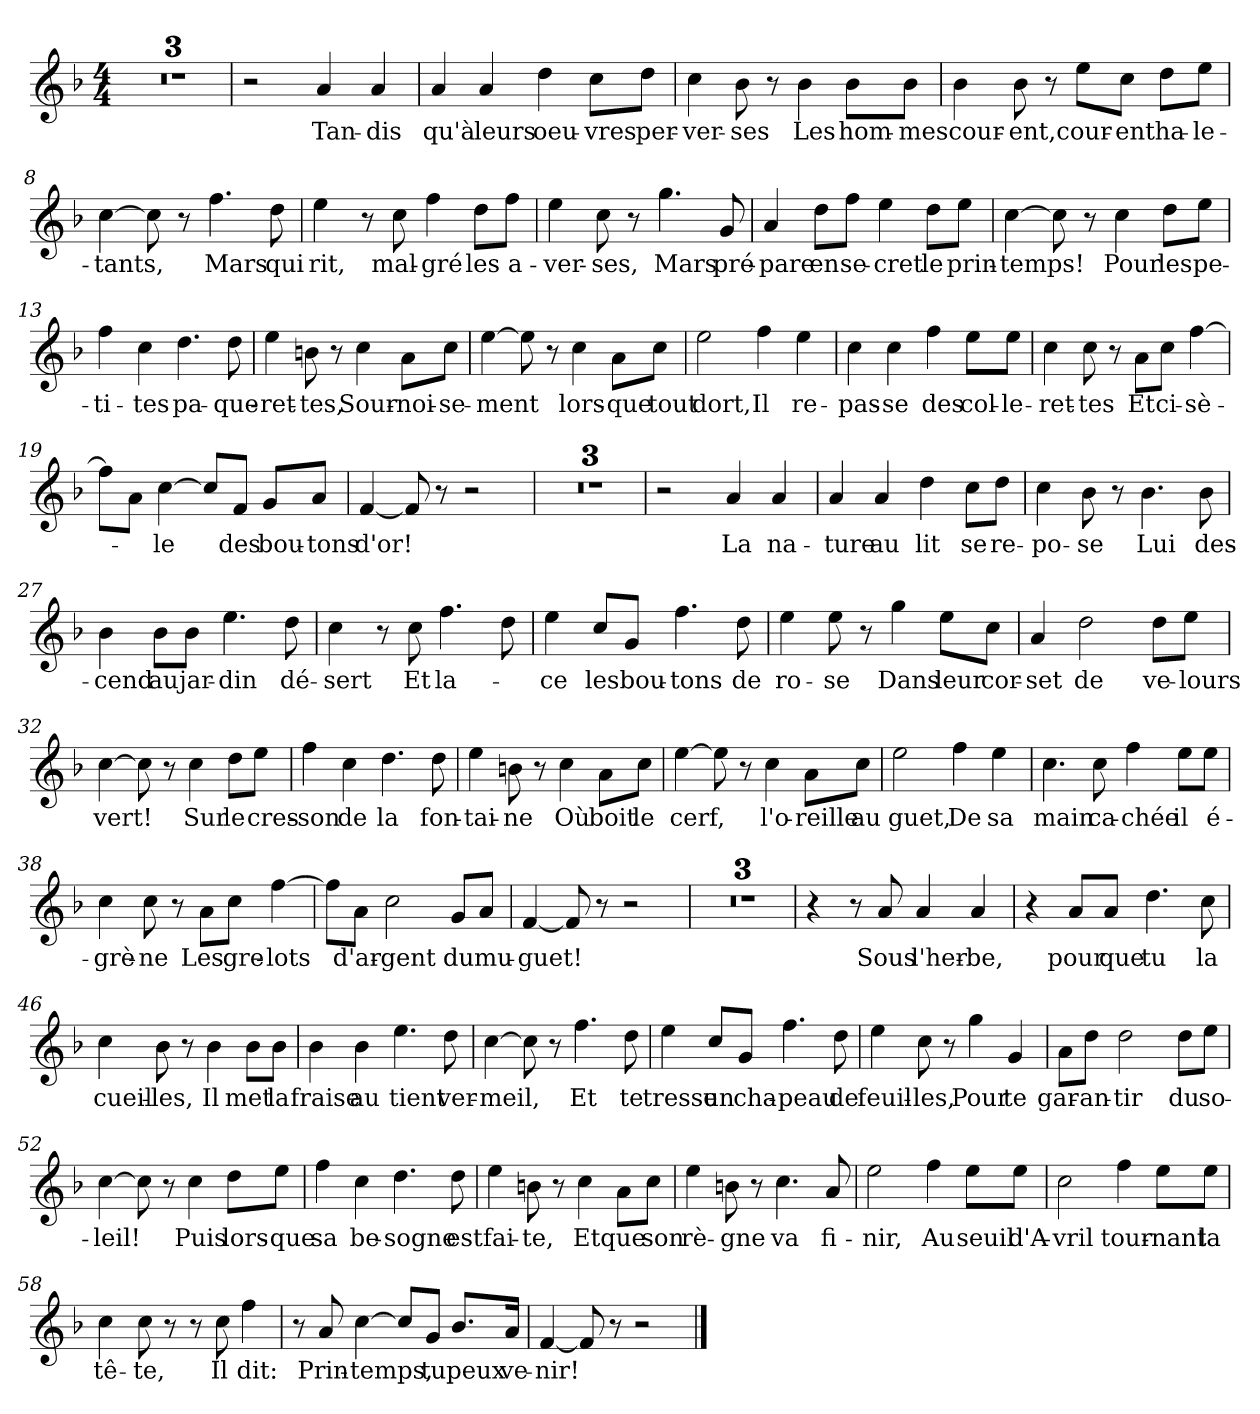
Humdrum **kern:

**kern	**text
*part1	*part1
*staff1	*staff1
*clefG2	*
*k[b-]	*
*M4/4	*
=1	=1
1r	.
=2	=2
1r	.
=3	=3
1r	.
=4	=4
2r	.
!	!LO:LY:b
4a/	Tan-
!	!LO:LY:b
4a/	-dis
=5	=5
!	!LO:LY:b
4a/	qu'à
!	!LO:LY:b
4a/	leurs
!	!LO:LY:b
4dd\	oeu-
!	!LO:LY:b
8cc\L	-vres
!	!LO:LY:b
8dd\J	per-
=6	=6
!	!LO:LY:b
4cc\	-ver-
!	!LO:LY:b
8b-\	-ses
8r	.
!	!LO:LY:b
4b-\	Les
!	!LO:LY:b
8b-\L	hom-
!	!LO:LY:b
8b-\J	-mes
=7	=7
!	!LO:LY:b
4b-\	cour-
!	!LO:LY:b
8b-\	-ent,
8r	.
!	!LO:LY:b
8ee\L	cour-
!	!LO:LY:b
8cc\J	-ent
!	!LO:LY:b
8dd\L	ha-
!	!LO:LY:b
8ee\J	-le-
=8	=8
!	!LO:LY:b
[4cc\	-tants,
8cc\]	.
8r	.
!	!LO:LY:b
4.ff\	Mars
!	!LO:LY:b
8dd\	qui
!!LO:LB:g=z
=9	=9
!	!LO:LY:b
4ee\	rit,
8r	.
!	!LO:LY:b
8cc\	mal-
!	!LO:LY:b
4ff\	-gré
!	!LO:LY:b
8dd\L	les
!	!LO:LY:b
8ff\J	a-
=10	=10
!	!LO:LY:b
4ee\	-ver-
!	!LO:LY:b
8cc\	-ses,
8r	.
!	!LO:LY:b
4.gg\	Mars
!	!LO:LY:b
8g/	pré-
=11	=11
!	!LO:LY:b
4a/	-pare
!	!LO:LY:b
8dd\L	en
!	!LO:LY:b
8ff\J	se-
!	!LO:LY:b
4ee\	-cret
!	!LO:LY:b
8dd\L	le
!	!LO:LY:b
8ee\J	prin-
=12	=12
!	!LO:LY:b
[4cc\	-temps!
8cc\]	.
8r	.
!	!LO:LY:b
4cc\	Pour
!	!LO:LY:b
8dd\L	les
!	!LO:LY:b
8ee\J	pe-
=13	=13
!	!LO:LY:b
4ff\	-ti-
!	!LO:LY:b
4cc\	-tes
!	!LO:LY:b
4.dd\	pa-
!	!LO:LY:b
8dd\	-que-
=14	=14
!	!LO:LY:b
4ee\	-ret-
!	!LO:LY:b
8bn\	-tes,
8r	.
!	!LO:LY:b
4cc\	Sour-
!	!LO:LY:b
8a\L	-noi-
!	!LO:LY:b
8cc\J	-se-
!!LO:LB:g=z
=15	=15
!	!LO:LY:b
[4ee\	-ment
8ee\]	.
8r	.
!	!LO:LY:b
4cc\	lors-
!	!LO:LY:b
8a\L	-que
!	!LO:LY:b
8cc\J	tout
=16	=16
!	!LO:LY:b
2ee\	dort,
!	!LO:LY:b
4ff\	Il
!	!LO:LY:b
4ee\	re-
=17	=17
!	!LO:LY:b
4cc\	-pas-
!	!LO:LY:b
4cc\	-se
!	!LO:LY:b
4ff\	des
!	!LO:LY:b
8ee\L	col-
!	!LO:LY:b
8ee\J	-le-
=18	=18
!	!LO:LY:b
4cc\	-ret-
!	!LO:LY:b
8cc\	-tes
8r	.
!	!LO:LY:b
8a\L	Et
!	!LO:LY:b
8cc\J	ci-
!	!LO:LY:b
[4ff\	-sè-
=19	=19
8ff\L]	.
8a\J	.
!	!LO:LY:b
[4cc\	le
8cc/L]	.
!	!LO:LY:b
8f/J	des
!	!LO:LY:b
8g/L	bou-
!	!LO:LY:b
8a/J	-tons
=20	=20
!	!LO:LY:b
[4f/	d'or!
8f/]	.
8r	.
2r	.
=21	=21
1r	.
=22	=22
1r	.
=23	=23
1r	.
!!LO:LB:g=z
=24	=24
2r	.
!	!LO:LY:b
4a/	La
!	!LO:LY:b
4a/	na-
=25	=25
!	!LO:LY:b
4a/	-ture
!	!LO:LY:b
4a/	au
!	!LO:LY:b
4dd\	lit
!	!LO:LY:b
8cc\L	se
!	!LO:LY:b
8dd\J	re-
=26	=26
!	!LO:LY:b
4cc\	-po-
!	!LO:LY:b
8b-\	-se
8r	.
!	!LO:LY:b
4.b-\	Lui
!	!LO:LY:b
8b-\	des-
=27	=27
!	!LO:LY:b
4b-\	-cend
!	!LO:LY:b
8b-\L	au
!	!LO:LY:b
8b-\J	jar-
!	!LO:LY:b
4.ee\	-din
!	!LO:LY:b
8dd\	dé-
=28	=28
!	!LO:LY:b
4cc\	-sert
8r	.
!	!LO:LY:b
8cc\	Et
!	!LO:LY:b
4.ff\	la-
8dd\	.
=29	=29
!	!LO:LY:b
4ee\	-ce
!	!LO:LY:b
8cc/L	les
!	!LO:LY:b
8g/J	bou-
!	!LO:LY:b
4.ff\	-tons
!	!LO:LY:b
8dd\	de
=30	=30
!	!LO:LY:b
4ee\	ro-
!	!LO:LY:b
8ee\	-se
8r	.
!	!LO:LY:b
4gg\	Dans
!	!LO:LY:b
8ee\L	leur
!	!LO:LY:b
8cc\J	cor-
!!LO:LB:g=z
=31	=31
!	!LO:LY:b
4a/	-set
!	!LO:LY:b
2dd\	de
!	!LO:LY:b
8dd\L	ve-
!	!LO:LY:b
8ee\J	-lours
=32	=32
!	!LO:LY:b
[4cc\	vert!
8cc\]	.
8r	.
!	!LO:LY:b
4cc\	Sur
!	!LO:LY:b
8dd\L	le
!	!LO:LY:b
8ee\J	cres-
=33	=33
!	!LO:LY:b
4ff\	-son
!	!LO:LY:b
4cc\	de
!	!LO:LY:b
4.dd\	la
!	!LO:LY:b
8dd\	fon-
=34	=34
!	!LO:LY:b
4ee\	-tai-
!	!LO:LY:b
8bn\	-ne
8r	.
!	!LO:LY:b
4cc\	Où
!	!LO:LY:b
8a\L	boit
!	!LO:LY:b
8cc\J	le
=35	=35
!	!LO:LY:b
[4ee\	cerf,
8ee\]	.
8r	.
!	!LO:LY:b
4cc\	l'o-
!	!LO:LY:b
8a\L	-reille
!	!LO:LY:b
8cc\J	au
=36	=36
!	!LO:LY:b
2ee\	guet,
!	!LO:LY:b
4ff\	De
!	!LO:LY:b
4ee\	sa
=37	=37
!	!LO:LY:b
4.cc\	main
!	!LO:LY:b
8cc\	ca-
!	!LO:LY:b
4ff\	-chée
!	!LO:LY:b
8ee\L	il
!	!LO:LY:b
8ee\J	é-
!!LO:LB:g=z
=38	=38
!	!LO:LY:b
4cc\	-grè-
!	!LO:LY:b
8cc\	-ne
8r	.
!	!LO:LY:b
8a\L	Les
!	!LO:LY:b
8cc\J	gre-
!	!LO:LY:b
[4ff\	-lots
=39	=39
8ff\L]	.
!	!LO:LY:b
8a\J	d'ar-
!	!LO:LY:b
2cc\	-gent
!	!LO:LY:b
8g/L	du
!	!LO:LY:b
8a/J	mu-
=40	=40
!	!LO:LY:b
[4f/	-guet!
8f/]	.
8r	.
2r	.
=41	=41
1r	.
=42	=42
1r	.
=43	=43
1r	.
=44	=44
4r	.
8r	.
!	!LO:LY:b
8a/	Sous
!	!LO:LY:b
4a/	l'her-
!	!LO:LY:b
4a/	-be,
=45	=45
4r	.
!	!LO:LY:b
8a/L	pour
!	!LO:LY:b
8a/J	que
!	!LO:LY:b
4.dd\	tu
!	!LO:LY:b
8cc\	la
!!LO:LB:g=z
=46	=46
!	!LO:LY:b
4cc\	cueil-
!	!LO:LY:b
8b-\	-les,
8r	.
!	!LO:LY:b
4b-\	Il
!	!LO:LY:b
8b-\L	met
!	!LO:LY:b
8b-\J	la
=47	=47
!	!LO:LY:b
4b-\	fraise
!	!LO:LY:b
4b-\	au
!	!LO:LY:b
4.ee\	tient
!	!LO:LY:b
8dd\	ver-
=48	=48
!	!LO:LY:b
[4cc\	-meil,
8cc\]	.
8r	.
!	!LO:LY:b
4.ff\	Et
!	!LO:LY:b
8dd\	te
=49	=49
!	!LO:LY:b
4ee\	tresse
!	!LO:LY:b
8cc/L	un
!	!LO:LY:b
8g/J	cha-
!	!LO:LY:b
4.ff\	-peau
!	!LO:LY:b
8dd\	de
=50	=50
!	!LO:LY:b
4ee\	feuil-
!	!LO:LY:b
8cc\	-les,
8r	.
!	!LO:LY:b
4gg\	Pour
!	!LO:LY:b
4g/	te
=51	=51
!	!LO:LY:b
8a\L	gar-
!	!LO:LY:b
8dd\J	-an-
!	!LO:LY:b
2dd\	-tir
!	!LO:LY:b
8dd\L	du
!	!LO:LY:b
8ee\J	so-
!!LO:LB:g=z
=52	=52
!	!LO:LY:b
[4cc\	-leil!
8cc\]	.
8r	.
!	!LO:LY:b
4cc\	Puis
!	!LO:LY:b
8dd\L	lors-
!	!LO:LY:b
8ee\J	-que
=53	=53
!	!LO:LY:b
4ff\	sa
!	!LO:LY:b
4cc\	be-
!	!LO:LY:b
4.dd\	-sogne
!	!LO:LY:b
8dd\	est
=54	=54
!	!LO:LY:b
4ee\	fai-
!	!LO:LY:b
8bn\	-te,
8r	.
!	!LO:LY:b
4cc\	Et
!	!LO:LY:b
8a\L	que
!	!LO:LY:b
8cc\J	son
=55	=55
!	!LO:LY:b
4ee\	rè-
!	!LO:LY:b
8bn\	-gne
8r	.
!	!LO:LY:b
4.cc\	va
!	!LO:LY:b
8a/	fi-
=56	=56
!	!LO:LY:b
2ee\	-nir,
!	!LO:LY:b
4ff\	Au
!	!LO:LY:b
8ee\L	seuil
!	!LO:LY:b
8ee\J	d'A-
=57	=57
!	!LO:LY:b
2cc\	-vril
!	!LO:LY:b
4ff\	tour-
!	!LO:LY:b
8ee\L	-nant
!	!LO:LY:b
8ee\J	la
!!LO:LB:g=z
=58	=58
!	!LO:LY:b
4cc\	tê-
!	!LO:LY:b
8cc\	-te,
8r	.
8r	.
!	!LO:LY:b
8cc\	Il
!	!LO:LY:b
4ff\	dit:
=59	=59
8r	.
!	!LO:LY:b
8a/	Prin-
!	!LO:LY:b
[4cc\	-temps,
8cc/L]	.
!	!LO:LY:b
8g/J	tu
!	!LO:LY:b
8.b-/L	peux
!	!LO:LY:b
16a/Jk	ve-
=60	=60
!	!LO:LY:b
[4f/	-nir!
8f/]	.
8r	.
2r	.
==	==
*-	*-
